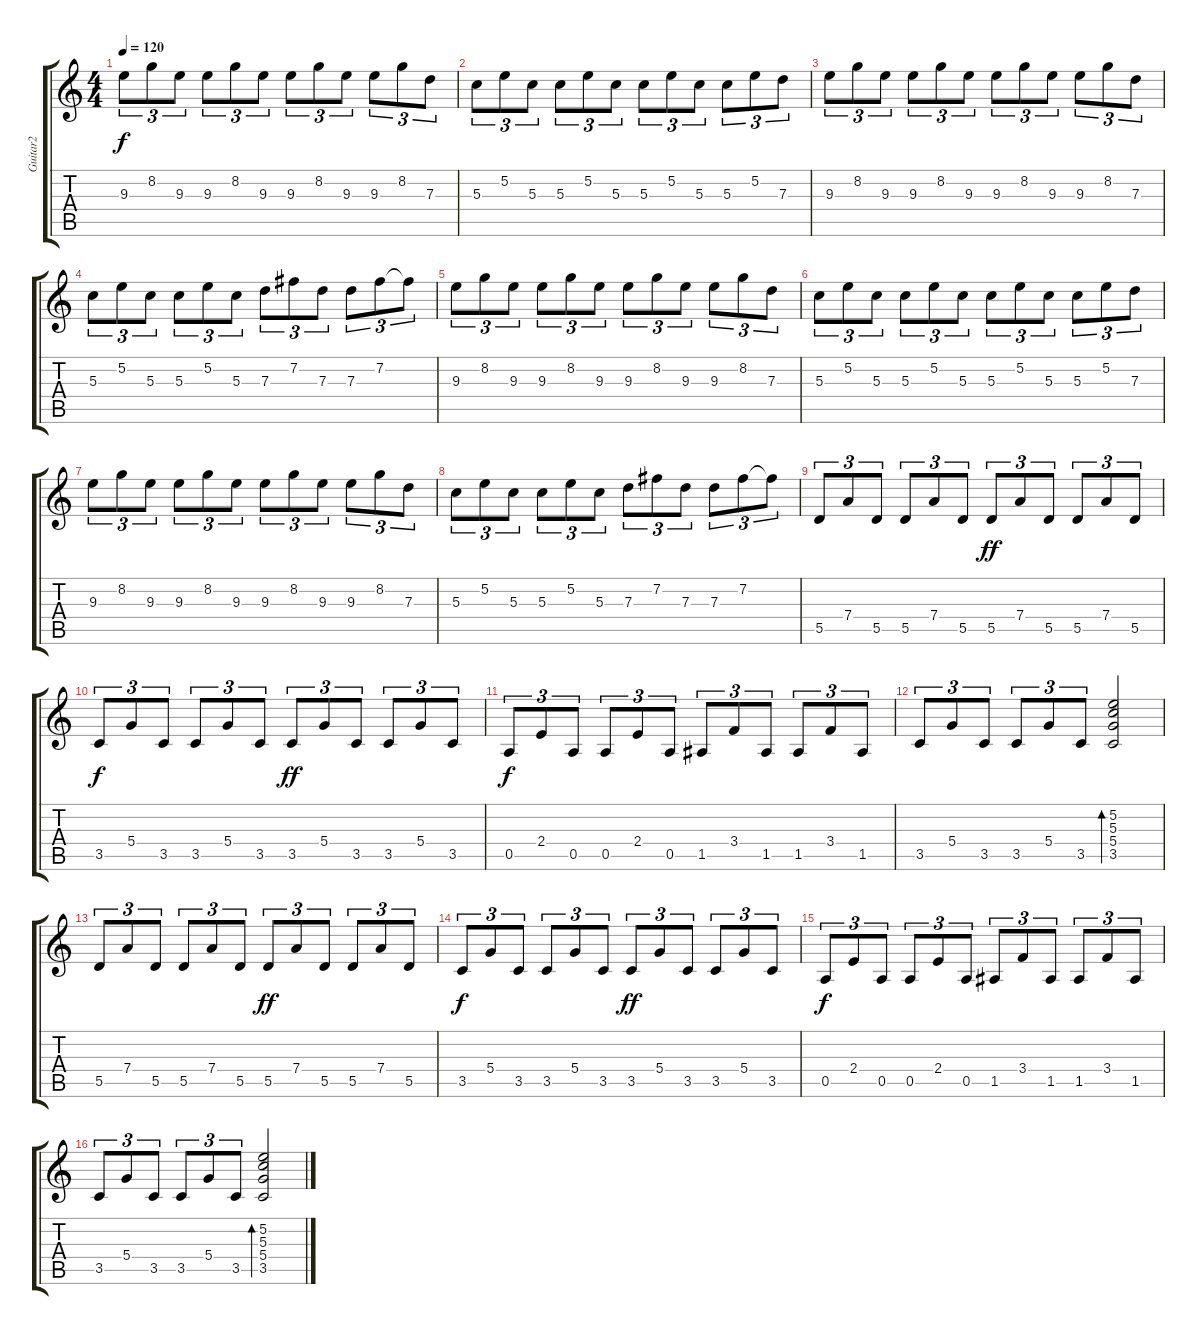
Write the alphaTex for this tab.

\track ("Guitar2" "Guitar2") {instrument acousticguitarnylon}
\staff {score tabs}
\tuning (E4 B3 G3 D3 A2 E2) {hide}
\ts (4 4)
\tempo 120
\clef g2
\ks c
9.3.8{tu (3 2) dy f} 8.2.8{tu (3 2)} 9.3.8{tu (3 2)} 9.3.8{tu (3 2)} 8.2.8{tu (3 2)} 9.3.8{tu (3 2)} 9.3.8{tu (3 2)} 8.2.8{tu (3 2)} 9.3.8{tu (3 2)} 9.3.8{tu (3 2)} 8.2.8{tu (3 2)} 7.3.8{tu (3 2)} |
5.3.8{tu (3 2)} 5.2.8{tu (3 2)} 5.3.8{tu (3 2)} 5.3.8{tu (3 2)} 5.2.8{tu (3 2)} 5.3.8{tu (3 2)} 5.3.8{tu (3 2)} 5.2.8{tu (3 2)} 5.3.8{tu (3 2)} 5.3.8{tu (3 2)} 5.2.8{tu (3 2)} 7.3.8{tu (3 2)} |
9.3.8{tu (3 2)} 8.2.8{tu (3 2)} 9.3.8{tu (3 2)} 9.3.8{tu (3 2)} 8.2.8{tu (3 2)} 9.3.8{tu (3 2)} 9.3.8{tu (3 2)} 8.2.8{tu (3 2)} 9.3.8{tu (3 2)} 9.3.8{tu (3 2)} 8.2.8{tu (3 2)} 7.3.8{tu (3 2)} |
5.3.8{tu (3 2)} 5.2.8{tu (3 2)} 5.3.8{tu (3 2)} 5.3.8{tu (3 2)} 5.2.8{tu (3 2)} 5.3.8{tu (3 2)} 7.3.8{tu (3 2)} 7.2.8{tu (3 2)} 7.3.8{tu (3 2)} 7.3.8{tu (3 2)} 7.2.8{tu (3 2)} 7.2{t}.8{tu (3 2)} |
9.3.8{tu (3 2)} 8.2.8{tu (3 2)} 9.3.8{tu (3 2)} 9.3.8{tu (3 2)} 8.2.8{tu (3 2)} 9.3.8{tu (3 2)} 9.3.8{tu (3 2)} 8.2.8{tu (3 2)} 9.3.8{tu (3 2)} 9.3.8{tu (3 2)} 8.2.8{tu (3 2)} 7.3.8{tu (3 2)} |
5.3.8{tu (3 2)} 5.2.8{tu (3 2)} 5.3.8{tu (3 2)} 5.3.8{tu (3 2)} 5.2.8{tu (3 2)} 5.3.8{tu (3 2)} 5.3.8{tu (3 2)} 5.2.8{tu (3 2)} 5.3.8{tu (3 2)} 5.3.8{tu (3 2)} 5.2.8{tu (3 2)} 7.3.8{tu (3 2)} |
9.3.8{tu (3 2)} 8.2.8{tu (3 2)} 9.3.8{tu (3 2)} 9.3.8{tu (3 2)} 8.2.8{tu (3 2)} 9.3.8{tu (3 2)} 9.3.8{tu (3 2)} 8.2.8{tu (3 2)} 9.3.8{tu (3 2)} 9.3.8{tu (3 2)} 8.2.8{tu (3 2)} 7.3.8{tu (3 2)} |
5.3.8{tu (3 2)} 5.2.8{tu (3 2)} 5.3.8{tu (3 2)} 5.3.8{tu (3 2)} 5.2.8{tu (3 2)} 5.3.8{tu (3 2)} 7.3.8{tu (3 2)} 7.2.8{tu (3 2)} 7.3.8{tu (3 2)} 7.3.8{tu (3 2)} 7.2.8{tu (3 2)} 7.2{t}.8{tu (3 2)} |
5.5.8{tu (3 2)} 7.4.8{tu (3 2)} 5.5.8{tu (3 2)} 5.5.8{tu (3 2)} 7.4.8{tu (3 2)} 5.5.8{tu (3 2)} 5.5.8{tu (3 2) dy ff} 7.4.8{tu (3 2)} 5.5.8{tu (3 2)} 5.5.8{tu (3 2)} 7.4.8{tu (3 2)} 5.5.8{tu (3 2)} |
3.5.8{tu (3 2) dy f} 5.4.8{tu (3 2)} 3.5.8{tu (3 2)} 3.5.8{tu (3 2)} 5.4.8{tu (3 2)} 3.5.8{tu (3 2)} 3.5.8{tu (3 2) dy ff} 5.4.8{tu (3 2)} 3.5.8{tu (3 2)} 3.5.8{tu (3 2)} 5.4.8{tu (3 2)} 3.5.8{tu (3 2)} |
0.5.8{tu (3 2) dy f} 2.4.8{tu (3 2)} 0.5.8{tu (3 2)} 0.5.8{tu (3 2)} 2.4.8{tu (3 2)} 0.5.8{tu (3 2)} 1.5.8{tu (3 2)} 3.4.8{tu (3 2)} 1.5.8{tu (3 2)} 1.5.8{tu (3 2)} 3.4.8{tu (3 2)} 1.5.8{tu (3 2)} |
3.5.8{tu (3 2)} 5.4.8{tu (3 2)} 3.5.8{tu (3 2)} 3.5.8{tu (3 2)} 5.4.8{tu (3 2)} 3.5.8{tu (3 2)} (5.2 5.3 5.4 3.5).2{bd 60} |
5.5.8{tu (3 2)} 7.4.8{tu (3 2)} 5.5.8{tu (3 2)} 5.5.8{tu (3 2)} 7.4.8{tu (3 2)} 5.5.8{tu (3 2)} 5.5.8{tu (3 2) dy ff} 7.4.8{tu (3 2)} 5.5.8{tu (3 2)} 5.5.8{tu (3 2)} 7.4.8{tu (3 2)} 5.5.8{tu (3 2)} |
3.5.8{tu (3 2) dy f} 5.4.8{tu (3 2)} 3.5.8{tu (3 2)} 3.5.8{tu (3 2)} 5.4.8{tu (3 2)} 3.5.8{tu (3 2)} 3.5.8{tu (3 2) dy ff} 5.4.8{tu (3 2)} 3.5.8{tu (3 2)} 3.5.8{tu (3 2)} 5.4.8{tu (3 2)} 3.5.8{tu (3 2)} |
0.5.8{tu (3 2) dy f} 2.4.8{tu (3 2)} 0.5.8{tu (3 2)} 0.5.8{tu (3 2)} 2.4.8{tu (3 2)} 0.5.8{tu (3 2)} 1.5.8{tu (3 2)} 3.4.8{tu (3 2)} 1.5.8{tu (3 2)} 1.5.8{tu (3 2)} 3.4.8{tu (3 2)} 1.5.8{tu (3 2)} |
3.5.8{tu (3 2)} 5.4.8{tu (3 2)} 3.5.8{tu (3 2)} 3.5.8{tu (3 2)} 5.4.8{tu (3 2)} 3.5.8{tu (3 2)} (5.2 5.3 5.4 3.5).2{bd 60}
